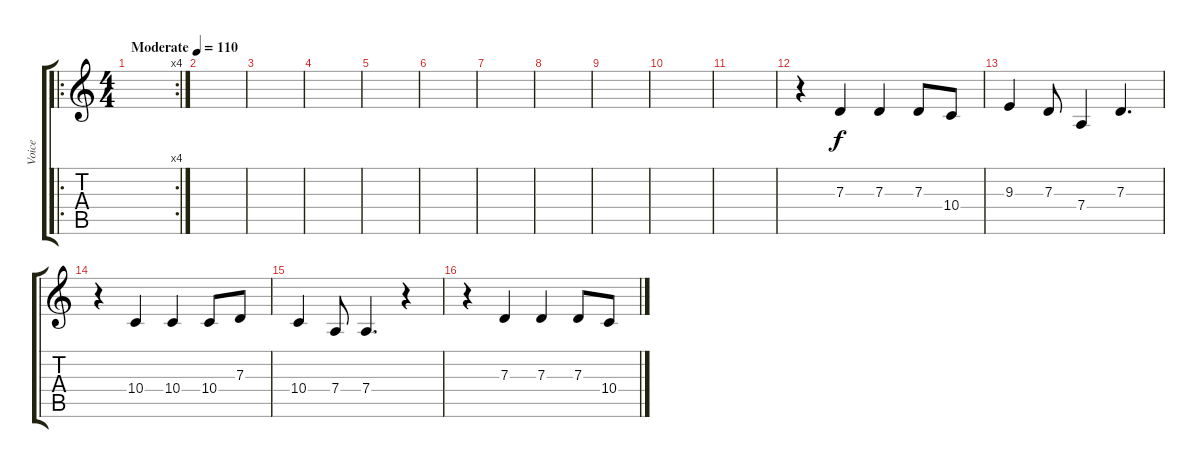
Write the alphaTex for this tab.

\track ("Voice" "Voice") {instrument lead6voice}
\staff {score tabs}
\tuning (E4 B3 G3 D3 A2 E2) {hide}
\ro
\rc 4
\ts (4 4)
\tempo (110 "Moderate")
\clef g2
\ks c
|
|
|
|
|
|
|
|
|
|
|
r.4 7.3.4 7.3.4 7.3.8 10.4.8 |
9.3.4 7.3.8 7.4.4 7.3.4{d} |
r.4 10.4.4 10.4.4 10.4.8 7.3.8 |
10.4.4 7.4.8 7.4.4{d} r.4 |
r.4 7.3.4 7.3.4 7.3.8 10.4.8
